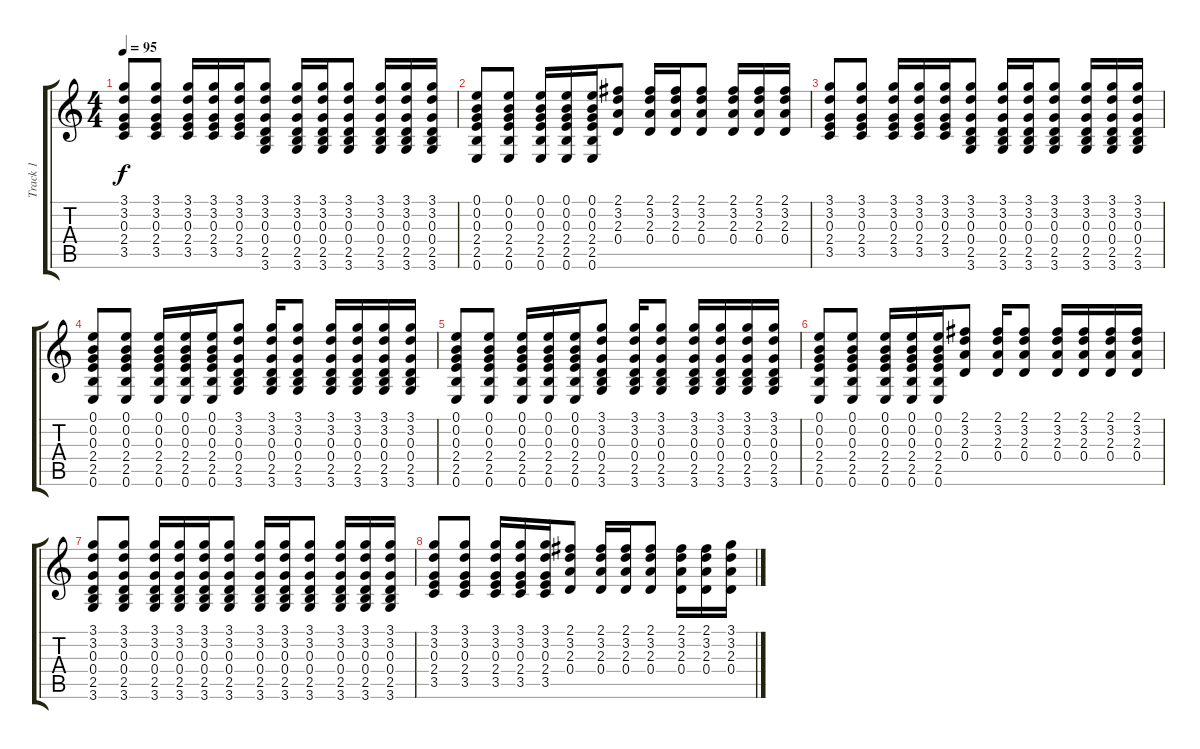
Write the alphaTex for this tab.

\track ("Track 1" "Track 1") {instrument acousticguitarsteel}
\staff {score tabs}
\tuning (E4 B3 G3 D3 A2 E2) {hide}
\ts (4 4)
\tempo 95
\clef g2
\ks c
(3.1 3.2 0.3 2.4 3.5).8{dy f} (3.1 3.2 0.3 2.4 3.5).8 (3.1 3.2 0.3 2.4 3.5).16 (3.1 3.2 0.3 2.4 3.5).16 (3.1 3.2 0.3 2.4 3.5).16 (3.1 3.2 0.3 0.4 2.5 3.6).8 (3.1 3.2 0.3 0.4 2.5 3.6).16 (3.1 3.2 0.3 0.4 2.5 3.6).16 (3.1 3.2 0.3 0.4 2.5 3.6).8 (3.1 3.2 0.3 0.4 2.5 3.6).16 (3.1 3.2 0.3 0.4 2.5 3.6).16 (3.1 3.2 0.3 0.4 2.5 3.6).16 |
(0.1 0.2 0.3 2.4 2.5 0.6).8 (0.1 0.2 0.3 2.4 2.5 0.6).8 (0.1 0.2 0.3 2.4 2.5 0.6).16 (0.1 0.2 0.3 2.4 2.5 0.6).16 (0.1 0.2 0.3 2.4 2.5 0.6).16 (2.1 3.2 2.3 0.4).8 (2.1 3.2 2.3 0.4).16 (2.1 3.2 2.3 0.4).16 (2.1 3.2 2.3 0.4).8 (2.1 3.2 2.3 0.4).16 (2.1 3.2 2.3 0.4).16 (2.1 3.2 2.3 0.4).16 |
(3.1 3.2 0.3 2.4 3.5).8 (3.1 3.2 0.3 2.4 3.5).8 (3.1 3.2 0.3 2.4 3.5).16 (3.1 3.2 0.3 2.4 3.5).16 (3.1 3.2 0.3 2.4 3.5).16 (3.1 3.2 0.3 0.4 2.5 3.6).8 (3.1 3.2 0.3 0.4 2.5 3.6).16 (3.1 3.2 0.3 0.4 2.5 3.6).16 (3.1 3.2 0.3 0.4 2.5 3.6).8 (3.1 3.2 0.3 0.4 2.5 3.6).16 (3.1 3.2 0.3 0.4 2.5 3.6).16 (3.1 3.2 0.3 0.4 2.5 3.6).16 |
(0.1 0.2 0.3 2.4 2.5 0.6).8 (0.1 0.2 0.3 2.4 2.5 0.6).8 (0.1 0.2 0.3 2.4 2.5 0.6).16 (0.1 0.2 0.3 2.4 2.5 0.6).16 (0.1 0.2 0.3 2.4 2.5 0.6).16 (3.1 3.2 0.3 0.4 2.5 3.6).8 (3.1 3.2 0.3 0.4 2.5 3.6).16 (3.1 3.2 0.3 0.4 2.5 3.6).8 (3.1 3.2 0.3 0.4 2.5 3.6).16 (3.1 3.2 0.3 0.4 2.5 3.6).16 (3.1 3.2 0.3 0.4 2.5 3.6).16 (3.1 3.2 0.3 0.4 2.5 3.6).16 |
(0.1 0.2 0.3 2.4 2.5 0.6).8 (0.1 0.2 0.3 2.4 2.5 0.6).8 (0.1 0.2 0.3 2.4 2.5 0.6).16 (0.1 0.2 0.3 2.4 2.5 0.6).16 (0.1 0.2 0.3 2.4 2.5 0.6).16 (3.1 3.2 0.3 0.4 2.5 3.6).8 (3.1 3.2 0.3 0.4 2.5 3.6).16 (3.1 3.2 0.3 0.4 2.5 3.6).8 (3.1 3.2 0.3 0.4 2.5 3.6).16 (3.1 3.2 0.3 0.4 2.5 3.6).16 (3.1 3.2 0.3 0.4 2.5 3.6).16 (3.1 3.2 0.3 0.4 2.5 3.6).16 |
(0.1 0.2 0.3 2.4 2.5 0.6).8 (0.1 0.2 0.3 2.4 2.5 0.6).8 (0.1 0.2 0.3 2.4 2.5 0.6).16 (0.1 0.2 0.3 2.4 2.5 0.6).16 (0.1 0.2 0.3 2.4 2.5 0.6).16 (2.1 3.2 2.3 0.4).8 (2.1 3.2 2.3 0.4).16 (2.1 3.2 2.3 0.4).8 (2.1 3.2 2.3 0.4).16 (2.1 3.2 2.3 0.4).16 (2.1 3.2 2.3 0.4).16 (2.1 3.2 2.3 0.4).16 |
(3.1 3.2 0.3 0.4 2.5 3.6).8 (3.1 3.2 0.3 0.4 2.5 3.6).8 (3.1 3.2 0.3 0.4 2.5 3.6).16 (3.1 3.2 0.3 0.4 2.5 3.6).16 (3.1 3.2 0.3 0.4 2.5 3.6).16 (3.1 3.2 0.3 0.4 2.5 3.6).8 (3.1 3.2 0.3 0.4 2.5 3.6).16 (3.1 3.2 0.3 0.4 2.5 3.6).16 (3.1 3.2 0.3 0.4 2.5 3.6).8 (3.1 3.2 0.3 0.4 2.5 3.6).16 (3.1 3.2 0.3 0.4 2.5 3.6).16 (3.1 3.2 0.3 0.4 2.5 3.6).16 |
(3.1 3.2 0.3 2.4 3.5).8 (3.1 3.2 0.3 2.4 3.5).8 (3.1 3.2 0.3 2.4 3.5).16 (3.1 3.2 0.3 2.4 3.5).16 (3.1 3.2 0.3 2.4 3.5).16 (2.1 3.2 2.3 0.4).8 (2.1 3.2 2.3 0.4).16 (2.1 3.2 2.3 0.4).16 (2.1 3.2 2.3 0.4).8 (2.1 3.2 2.3 0.4).16 (2.1 3.2 2.3 0.4).16 (3.1 3.2 2.3 0.4).16
